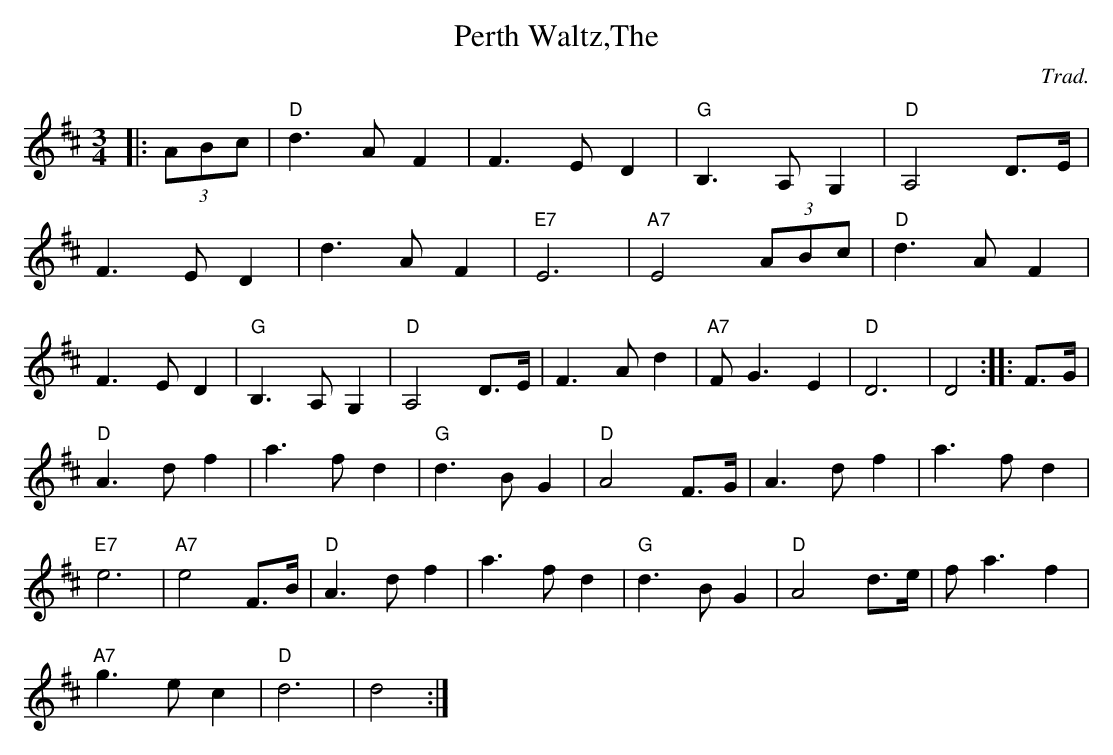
X:1
T:Perth Waltz,The
M:3/4
L:1/8
C:Trad.
K:D
|:(3ABc|"D"d3AF2|F3ED2|"G"B,3A,G,2|"D"A,4 D>E|
F3ED2|d3AF2|"E7"E6|"A7"E4 (3ABc|"D"d3AF2|
F3ED2|"G"B,3A,G,2|"D"A,4 D>E|F3Ad2|"A7"FG3E2|"D"D6|D4:||:F>G|
"D"A3df2|a3fd2|"G"d3BG2|"D"A4F>G|A3df2|a3fd2|
"E7"e6|"A7"e4F>B|"D"A3df2|a3fd2|"G"d3BG2|"D"A4d>e|fa3f2|
"A7"g3ec2|"D"d6|d4:|
